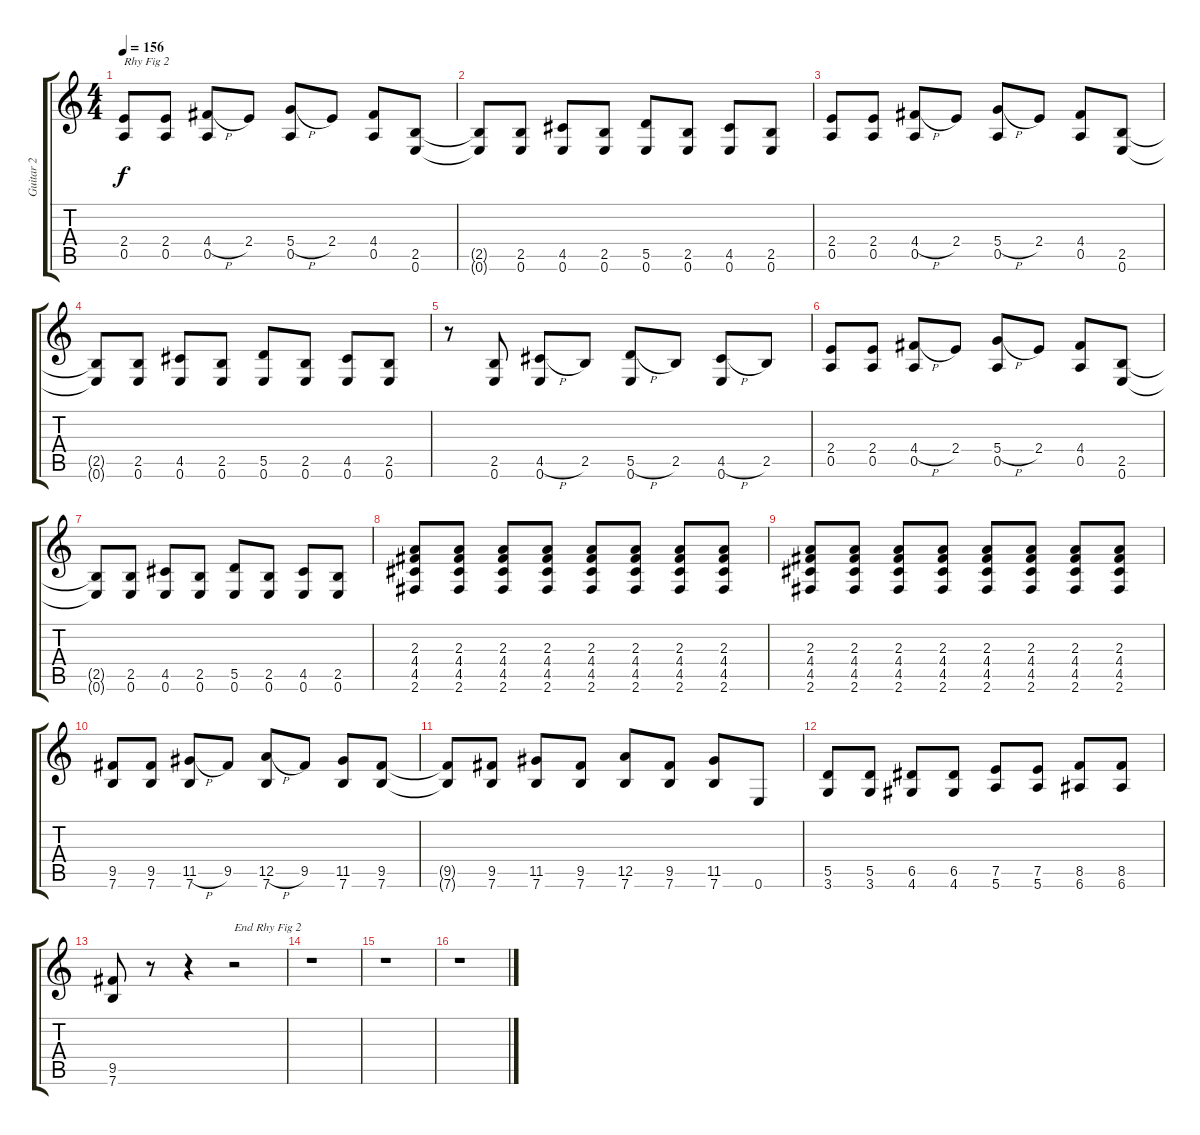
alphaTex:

\track ("Guitar 2" "Guitar 2") {instrument overdrivenguitar}
\staff {score tabs}
\tuning (E4 B3 G3 D3 A2 E2) {hide}
\ts (4 4)
\tempo 156
\clef g2
\ks c
(2.4 0.5).8{txt "Rhy Fig 2" dy f} (2.4 0.5).8 (4.4{h} 0.5).8 2.4.8 (5.4{h} 0.5).8 2.4.8 (4.4 0.5).8 (2.5 0.6).8 |
(2.5{t} 0.6{t}).8 (2.5 0.6).8 (4.5 0.6).8 (2.5 0.6).8 (5.5 0.6).8 (2.5 0.6).8 (4.5 0.6).8 (2.5 0.6).8 |
(2.4 0.5).8 (2.4 0.5).8 (4.4{h} 0.5).8 2.4.8 (5.4{h} 0.5).8 2.4.8 (4.4 0.5).8 (2.5 0.6).8 |
(2.5{t} 0.6{t}).8 (2.5 0.6).8 (4.5 0.6).8 (2.5 0.6).8 (5.5 0.6).8 (2.5 0.6).8 (4.5 0.6).8 (2.5 0.6).8 |
r.8 (2.5 0.6).8 (4.5{h} 0.6).8 2.5.8 (5.5{h} 0.6).8 2.5.8 (4.5{h} 0.6).8 2.5.8 |
(2.4 0.5).8 (2.4 0.5).8 (4.4{h} 0.5).8 2.4.8 (5.4{h} 0.5).8 2.4.8 (4.4 0.5).8 (2.5 0.6).8 |
(2.5{t} 0.6{t}).8 (2.5 0.6).8 (4.5 0.6).8 (2.5 0.6).8 (5.5 0.6).8 (2.5 0.6).8 (4.5 0.6).8 (2.5 0.6).8 |
(2.3 4.4 4.5 2.6).8 (2.3 4.4 4.5 2.6).8 (2.3 4.4 4.5 2.6).8 (2.3 4.4 4.5 2.6).8 (2.3 4.4 4.5 2.6).8 (2.3 4.4 4.5 2.6).8 (2.3 4.4 4.5 2.6).8 (2.3 4.4 4.5 2.6).8 |
(2.3 4.4 4.5 2.6).8 (2.3 4.4 4.5 2.6).8 (2.3 4.4 4.5 2.6).8 (2.3 4.4 4.5 2.6).8 (2.3 4.4 4.5 2.6).8 (2.3 4.4 4.5 2.6).8 (2.3 4.4 4.5 2.6).8 (2.3 4.4 4.5 2.6).8 |
(9.5 7.6).8 (9.5 7.6).8 (11.5{h} 7.6).8 9.5.8 (12.5{h} 7.6).8 9.5.8 (11.5 7.6).8 (9.5 7.6).8 |
(9.5{t} 7.6{t}).8 (9.5 7.6).8 (11.5 7.6).8 (9.5 7.6).8 (12.5 7.6).8 (9.5 7.6).8 (11.5 7.6).8 0.6.8 |
(5.5 3.6).8 (5.5 3.6).8 (6.5 4.6).8 (6.5 4.6).8 (7.5 5.6).8 (7.5 5.6).8 (8.5 6.6).8 (8.5 6.6).8 |
(9.5 7.6).8 r.8 r.4 r.2{txt "End Rhy Fig 2"} |
r.1 |
r.1 |
r.1
